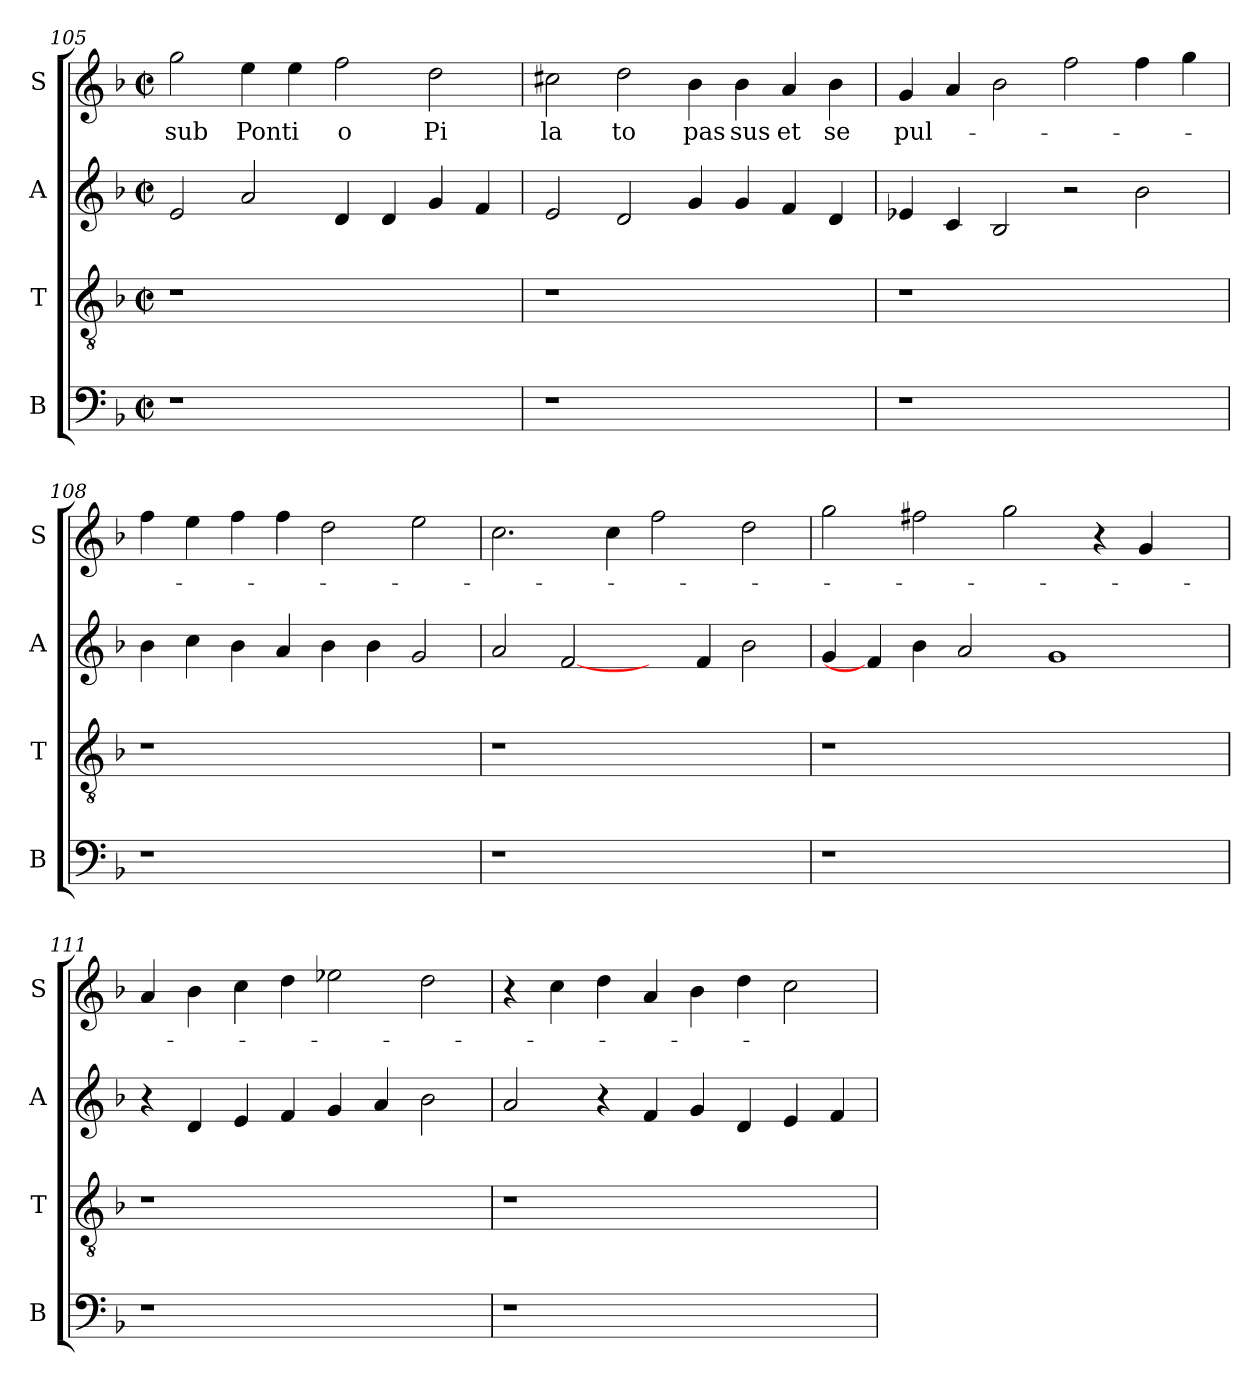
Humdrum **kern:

**kern	**kern	**kern	**kern	**text
*part4	*part3	*part2	*part1	*part1
*staff4	*staff3	*staff2	*staff1	*staff1
*I"B	*I"T	*I"A	*I"S	*
*I'B	*I'T	*I'A	*I'S	*
*clefF4	*clefGv2	*clefG2	*clefG2	*
*k[b-]	*k[b-]	*k[b-]	*k[b-]	*
*F:	*F:	*F:	*F:	*
*M2/2	*M2/2	*M2/2	*M2/2	*
*met(c|)	*met(c|)	*met(c|)	*met(c|)	*
=105	=105	=105	=105	=105
!	!	!	!	!LO:LY:b
1r	1r	2e/	2gg\	sub
!	!	!	!	!LO:LY:b
.	.	2a/	4ee\	Ponti
.	.	.	4ee\	.
!	!	!	!	!LO:LY:b
1ryy	1ryy	4d/	2ff\	o
.	.	4d/	.	.
!	!	!	!	!LO:LY:b
.	.	4g/	2dd\	Pi
.	.	4f/	.	.
=106	=106	=106	=106	=106
!	!	!	!	!LO:LY:b
1r	1r	2e/	2cc#X\	la
!	!	!	!	!LO:LY:b
.	.	2d/	2dd\	to
!	!	!	!	!LO:LY:b
1ryy	1ryy	4g/	4b-\	pas
!	!	!	!	!LO:LY:b
.	.	4g/	4b-\	sus
!	!	!	!	!LO:LY:b
.	.	4f/	4a/	et
!	!	!	!	!LO:LY:b
.	.	4d/	4b-\	se
!!LO:LB:g=z
=107	=107	=107	=107	=107
!	!	!	!	!LO:LY:b
1r	1r	4e-X/	4g/	pul-
.	.	4c/	4a/	.
.	.	2B-/	2b-\	.
1ryy	1ryy	2r	2ff\	.
.	.	2b-\	4ff\	.
.	.	.	4gg\	.
=108	=108	=108	=108	=108
1r	1r	4b-\	4ff\	.
.	.	4cc\	4ee\	.
.	.	4b-\	4ff\	.
.	.	4a/	4ff\	.
1ryy	1ryy	4b-\	2dd\	.
.	.	4b-\	.	.
.	.	2g/	2ee\	.
=109	=109	=109	=109	=109
1r	1r	2a/	2.cc\	.
.	.	[2f/	.	.
.	.	.	4cc\	.
1ryy	1ryy	4ryy	2ff\	.
.	.	4f/	.	.
.	.	2b-\	2dd\	.
=110	=110	=110	=110	=110
1r	1r	4g/	2gg\	.
.	.	4f/]	.	.
.	.	4b-\	2ff#X\	.
.	.	2a/	.	.
1ryy	1ryy	.	2gg\	.
.	.	1g	.	.
.	.	.	4r	.
.	.	.	4g/	.
4ryy	4ryy	.	4ryy	.
!!LO:LB:g=z
=111	=111	=111	=111	=111
1r	1r	4r	4a/	.
.	.	4d/	4b-\	.
.	.	4e/	4cc\	.
.	.	4f/	4dd\	.
1ryy	1ryy	4g/	2ee-X\	.
.	.	4a/	.	.
.	.	2b-\	2dd\	.
=112	=112	=112	=112	=112
1r	1r	2a/	4r	.
.	.	.	4cc\	.
.	.	4r	4dd\	.
.	.	4f/	4a/	.
1ryy	1ryy	4g/	4b-\	.
.	.	4d/	4dd\	.
.	.	4e/	2cc\	.
.	.	4f/	.	.
=	=	=	=	=
*-	*-	*-	*-	*-
